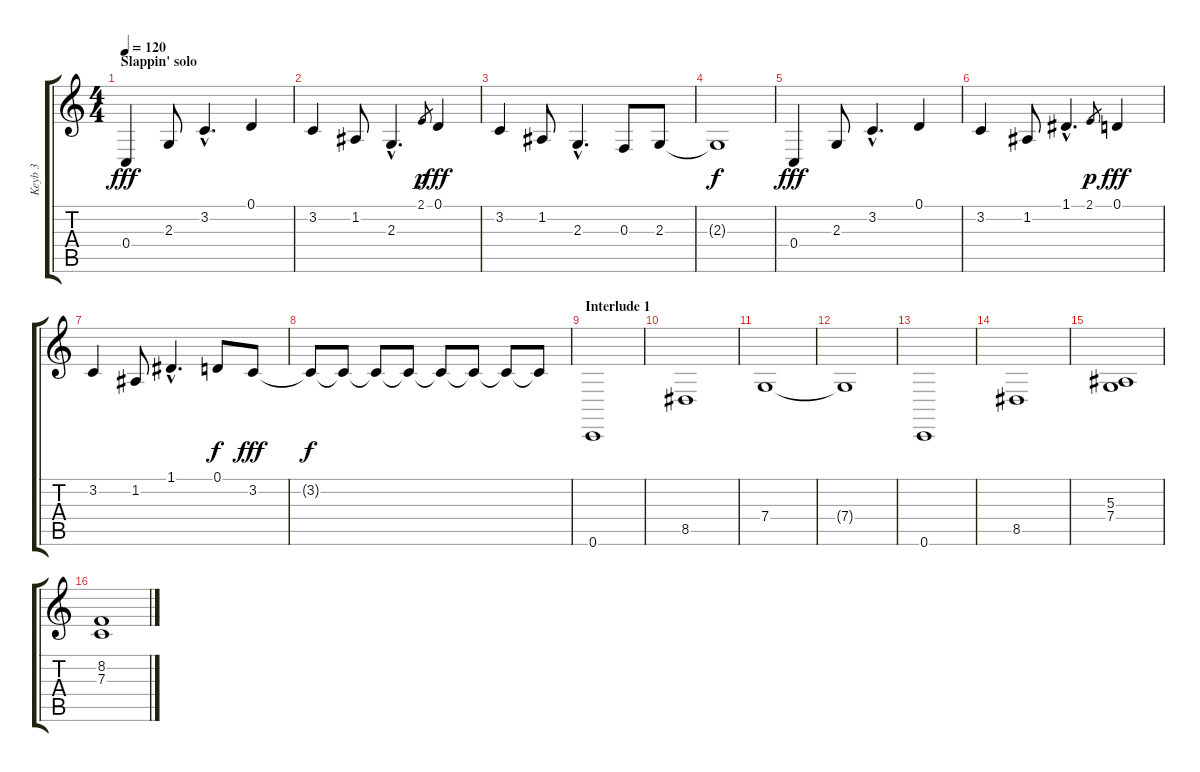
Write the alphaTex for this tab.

\track ("Keyb 3" "Keyb 3") {instrument stringensemble1}
\staff {score tabs}
\tuning (D4 A3 F3 C3 G2 C2) {hide}
\ts (4 4)
\section ("" "Slappin' solo")
\tempo 120
\clef g2
\ks c
0.4.4{dy fff volume 6 instrument stringensemble1} 2.3.8 3.2{hac}.4{d} 0.1.4 |
3.2.4 1.2.8 2.3{hac}.4{d} 2.1.8{gr dy p} 0.1.4{dy fff} |
3.2.4 1.2.8 2.3{hac}.4{d} 0.3.8 2.3.8 |
2.3{t}.1{dy f} |
0.4.4{dy fff} 2.3.8 3.2{hac}.4{d} 0.1.4 |
3.2.4 1.2.8 1.1{hac}.4{d} 2.1.8{gr dy p} 0.1.4{dy fff} |
3.2.4 1.2.8 1.1{hac}.4{d} 0.1.8{dy f} 3.2.8{dy fff} |
3.2{t}.8{dy f} 3.2{t}.8 3.2{t}.8 3.2{t}.8 3.2{t}.8 3.2{t}.8 3.2{t}.8 3.2{t}.8 |
\section ("" "Interlude 1")
0.6.1{volume 11 instrument stringensemble1} |
8.5.1 |
7.4.1 |
7.4{t}.1 |
0.6.1{volume 11 instrument stringensemble1} |
8.5.1 |
(5.3 7.4).1 |
(8.2 7.3).1
